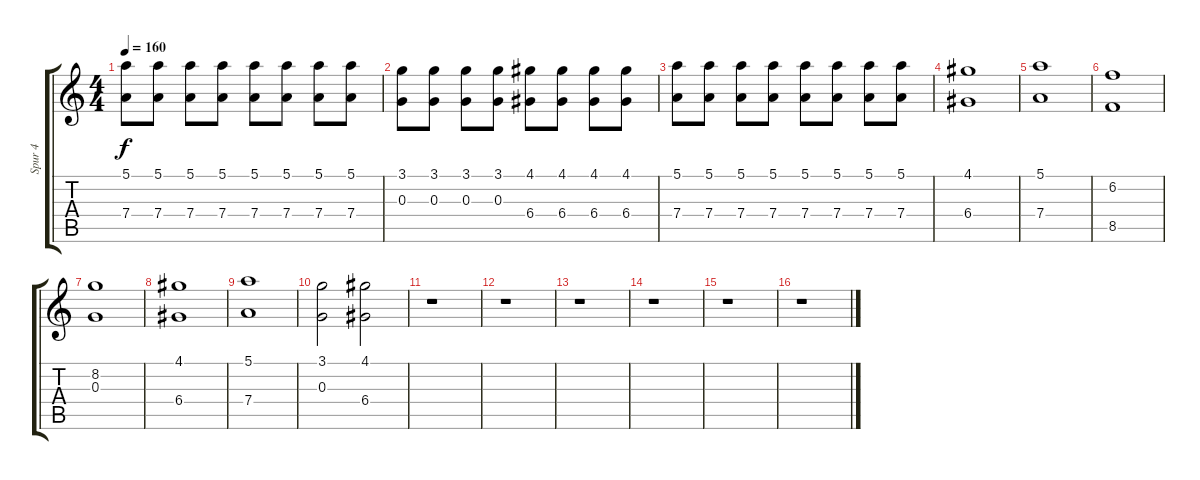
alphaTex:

\track ("Spur 4" "Spur 4") {instrument distortionguitar}
\staff {score tabs}
\tuning (E4 B3 G3 D3 A2 E2) {hide}
\ts (4 4)
\tempo 160
\clef g2
\ks c
(5.1 7.4).8{dy f} (5.1 7.4).8 (5.1 7.4).8 (5.1 7.4).8 (5.1 7.4).8 (5.1 7.4).8 (5.1 7.4).8 (5.1 7.4).8 |
(3.1 0.3).8 (3.1 0.3).8 (3.1 0.3).8 (3.1 0.3).8 (4.1 6.4).8 (4.1 6.4).8 (4.1 6.4).8 (4.1 6.4).8 |
(5.1 7.4).8 (5.1 7.4).8 (5.1 7.4).8 (5.1 7.4).8 (5.1 7.4).8 (5.1 7.4).8 (5.1 7.4).8 (5.1 7.4).8 |
(4.1 6.4).1 |
(5.1 7.4).1 |
(6.2 8.5).1 |
(8.2 0.3).1 |
(4.1 6.4).1 |
(5.1 7.4).1 |
(3.1 0.3).2 (4.1 6.4).2 |
r.1 |
r.1 |
r.1 |
r.1 |
r.1 |
r.1
